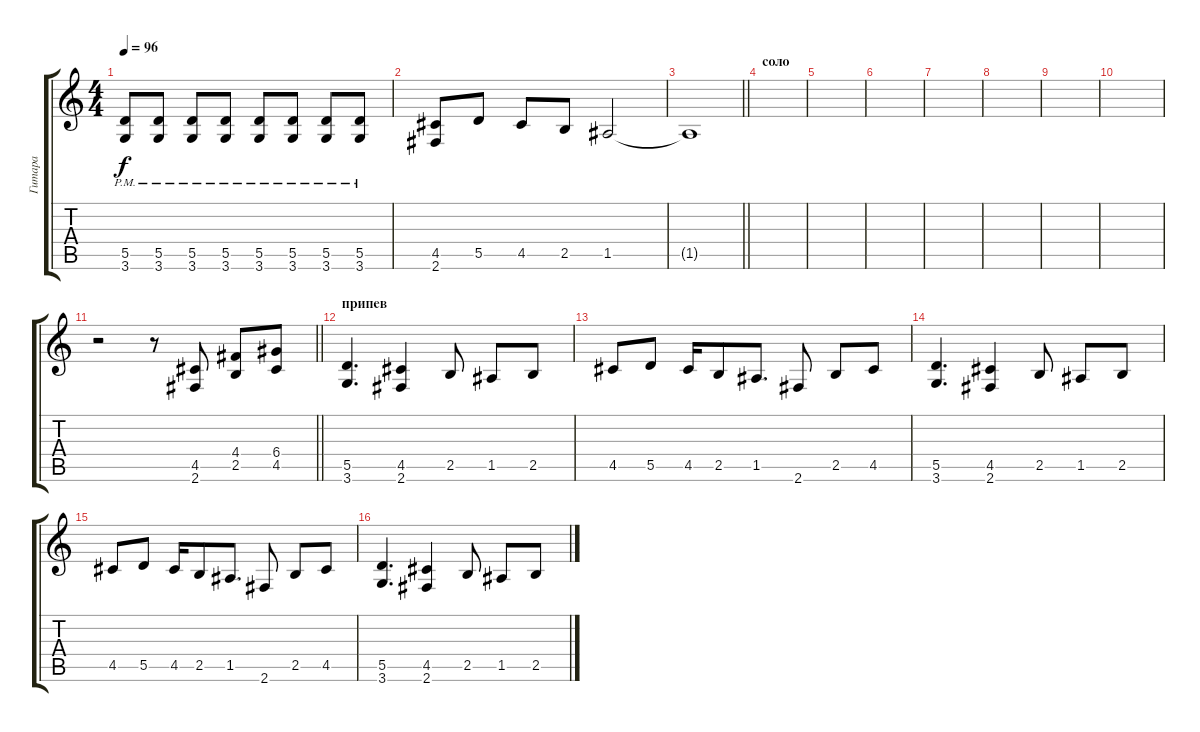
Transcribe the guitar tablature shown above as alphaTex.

\track ("Гитара" "Гитара") {instrument distortionguitar}
\staff {score tabs}
\tuning (E4 B3 G3 D3 A2 E2) {hide}
\ts (4 4)
\tempo 96
\clef g2
\ks c
(5.5{pm} 3.6{pm}).8{dy f} (5.5{pm} 3.6{pm}).8 (5.5{pm} 3.6{pm}).8 (5.5{pm} 3.6{pm}).8 (5.5{pm} 3.6{pm}).8 (5.5{pm} 3.6{pm}).8 (5.5{pm} 3.6{pm}).8 (5.5{pm} 3.6{pm}).8 |
(4.5 2.6).8 5.5.8 4.5.8 2.5.8 1.5.2 |
\barLineRight lightlight
1.5{t}.1 |
\section ("" "соло")
|
|
|
|
|
|
|
\barLineRight lightlight
r.2 r.8 (4.5 2.6).8 (4.4 2.5).8 (6.4 4.5).8 |
\section ("" "припев")
(5.5 3.6).4{d} (4.5 2.6).4 2.5.8 1.5.8 2.5.8 |
4.5.8 5.5.8 4.5.16 2.5.8 1.5.8{d} 2.6.8 2.5.8 4.5.8 |
(5.5 3.6).4{d} (4.5 2.6).4 2.5.8 1.5.8 2.5.8 |
4.5.8 5.5.8 4.5.16 2.5.8 1.5.8{d} 2.6.8 2.5.8 4.5.8 |
(5.5 3.6).4{d} (4.5 2.6).4 2.5.8 1.5.8 2.5.8
